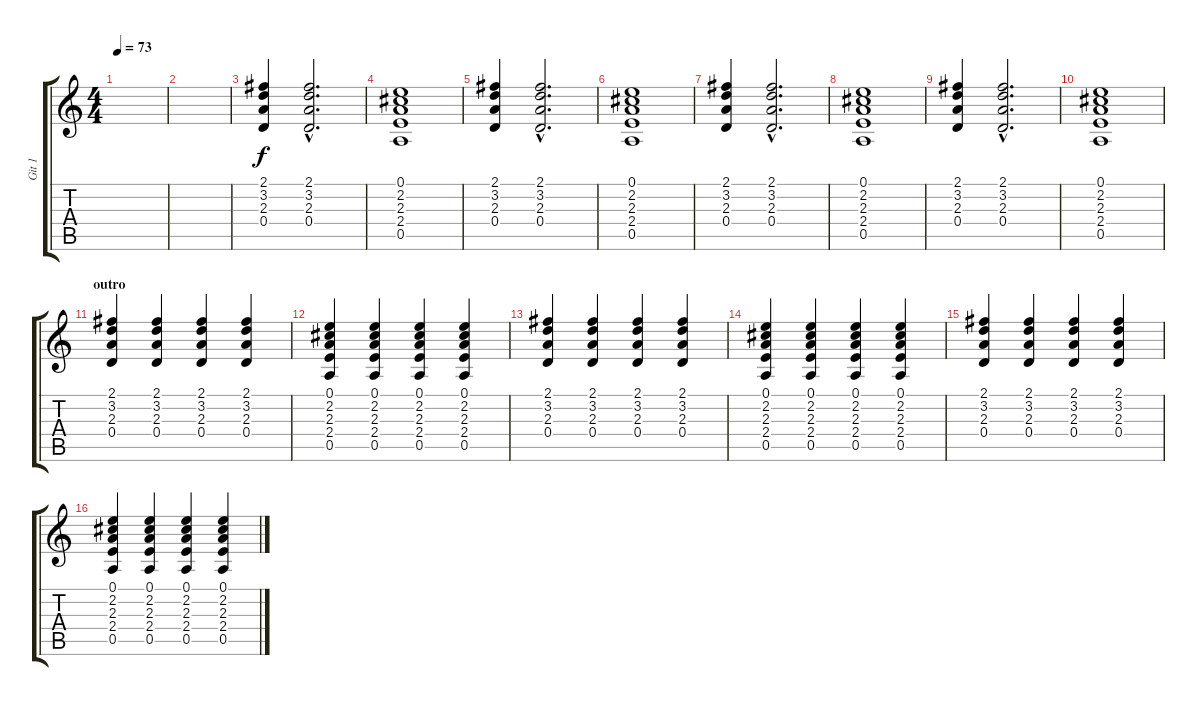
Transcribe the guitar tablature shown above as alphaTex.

\track ("Git 1" "Git 1") {instrument overdrivenguitar}
\staff {score tabs}
\tuning (E4 B3 G3 D3 A2 E2) {hide}
\ts (4 4)
\tempo 73
\clef g2
\ks c
|
|
(2.1 3.2 2.3 0.4).4 (2.1{hac} 3.2{hac} 2.3{hac} 0.4{hac}).2{d} |
(0.1 2.2 2.3 2.4 0.5).1 |
(2.1 3.2 2.3 0.4).4 (2.1{hac} 3.2{hac} 2.3{hac} 0.4{hac}).2{d} |
(0.1 2.2 2.3 2.4 0.5).1 |
(2.1 3.2 2.3 0.4).4 (2.1{hac} 3.2{hac} 2.3{hac} 0.4{hac}).2{d} |
(0.1 2.2 2.3 2.4 0.5).1 |
(2.1 3.2 2.3 0.4).4 (2.1{hac} 3.2{hac} 2.3{hac} 0.4{hac}).2{d} |
(0.1 2.2 2.3 2.4 0.5).1 |
\section ("" "outro")
(2.1 3.2 2.3 0.4).4 (2.1 3.2 2.3 0.4).4 (2.1 3.2 2.3 0.4).4 (2.1 3.2 2.3 0.4).4 |
(0.1 2.2 2.3 2.4 0.5).4 (0.1 2.2 2.3 2.4 0.5).4 (0.1 2.2 2.3 2.4 0.5).4 (0.1 2.2 2.3 2.4 0.5).4 |
(2.1 3.2 2.3 0.4).4 (2.1 3.2 2.3 0.4).4 (2.1 3.2 2.3 0.4).4 (2.1 3.2 2.3 0.4).4 |
(0.1 2.2 2.3 2.4 0.5).4 (0.1 2.2 2.3 2.4 0.5).4 (0.1 2.2 2.3 2.4 0.5).4 (0.1 2.2 2.3 2.4 0.5).4 |
(2.1 3.2 2.3 0.4).4 (2.1 3.2 2.3 0.4).4 (2.1 3.2 2.3 0.4).4 (2.1 3.2 2.3 0.4).4 |
(0.1 2.2 2.3 2.4 0.5).4 (0.1 2.2 2.3 2.4 0.5).4 (0.1 2.2 2.3 2.4 0.5).4 (0.1 2.2 2.3 2.4 0.5).4
